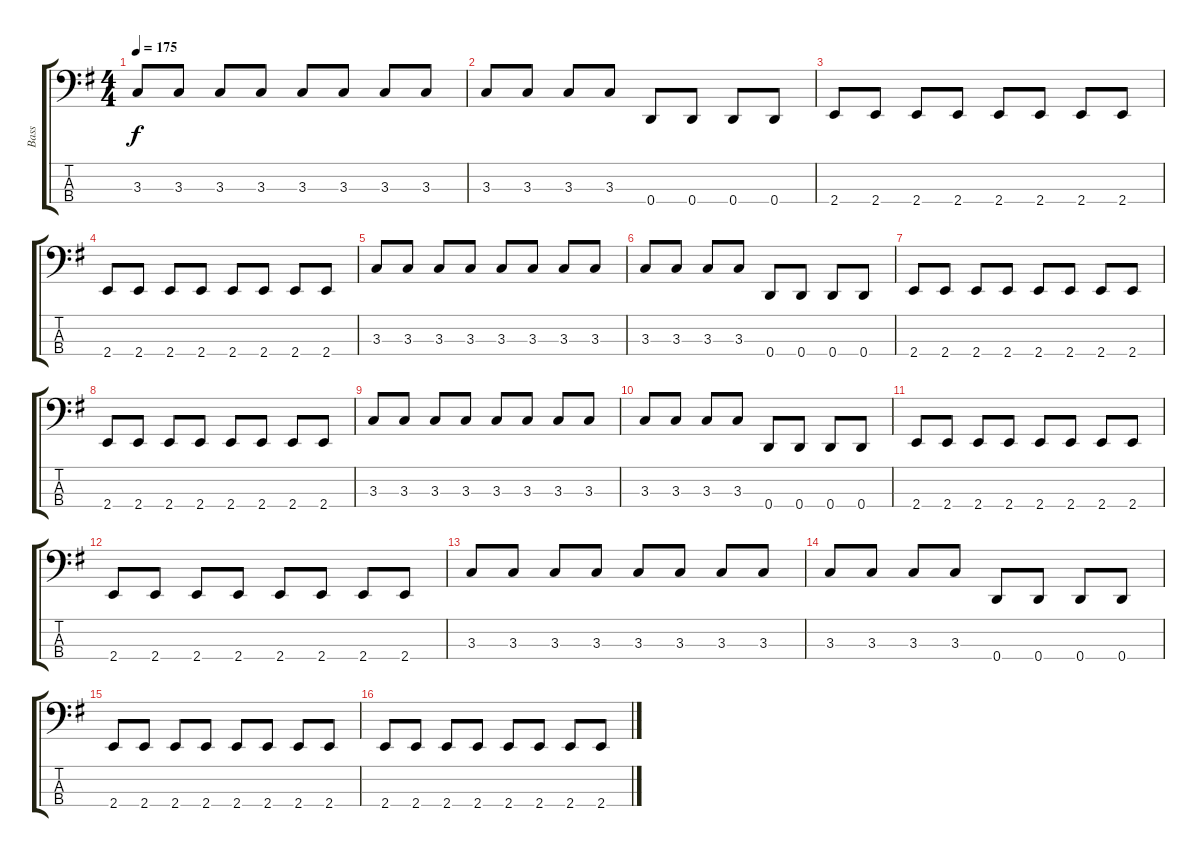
\track ("Bass" "Bass") {instrument electricbasspick}
\staff {score tabs}
\tuning (G2 D2 A1 D1) {hide}
\ts (4 4)
\tempo 175
\clef f4
\ks g
3.3.8{dy f} 3.3.8 3.3.8 3.3.8 3.3.8 3.3.8 3.3.8 3.3.8 |
3.3.8 3.3.8 3.3.8 3.3.8 0.4.8 0.4.8 0.4.8 0.4.8 |
2.4.8 2.4.8 2.4.8 2.4.8 2.4.8 2.4.8 2.4.8 2.4.8 |
2.4.8 2.4.8 2.4.8 2.4.8 2.4.8 2.4.8 2.4.8 2.4.8 |
3.3.8 3.3.8 3.3.8 3.3.8 3.3.8 3.3.8 3.3.8 3.3.8 |
3.3.8 3.3.8 3.3.8 3.3.8 0.4.8 0.4.8 0.4.8 0.4.8 |
2.4.8 2.4.8 2.4.8 2.4.8 2.4.8 2.4.8 2.4.8 2.4.8 |
2.4.8 2.4.8 2.4.8 2.4.8 2.4.8 2.4.8 2.4.8 2.4.8 |
3.3.8 3.3.8 3.3.8 3.3.8 3.3.8 3.3.8 3.3.8 3.3.8 |
3.3.8 3.3.8 3.3.8 3.3.8 0.4.8 0.4.8 0.4.8 0.4.8 |
2.4.8 2.4.8 2.4.8 2.4.8 2.4.8 2.4.8 2.4.8 2.4.8 |
2.4.8 2.4.8 2.4.8 2.4.8 2.4.8 2.4.8 2.4.8 2.4.8 |
3.3.8 3.3.8 3.3.8 3.3.8 3.3.8 3.3.8 3.3.8 3.3.8 |
3.3.8 3.3.8 3.3.8 3.3.8 0.4.8 0.4.8 0.4.8 0.4.8 |
2.4.8 2.4.8 2.4.8 2.4.8 2.4.8 2.4.8 2.4.8 2.4.8 |
2.4.8 2.4.8 2.4.8 2.4.8 2.4.8 2.4.8 2.4.8 2.4.8
